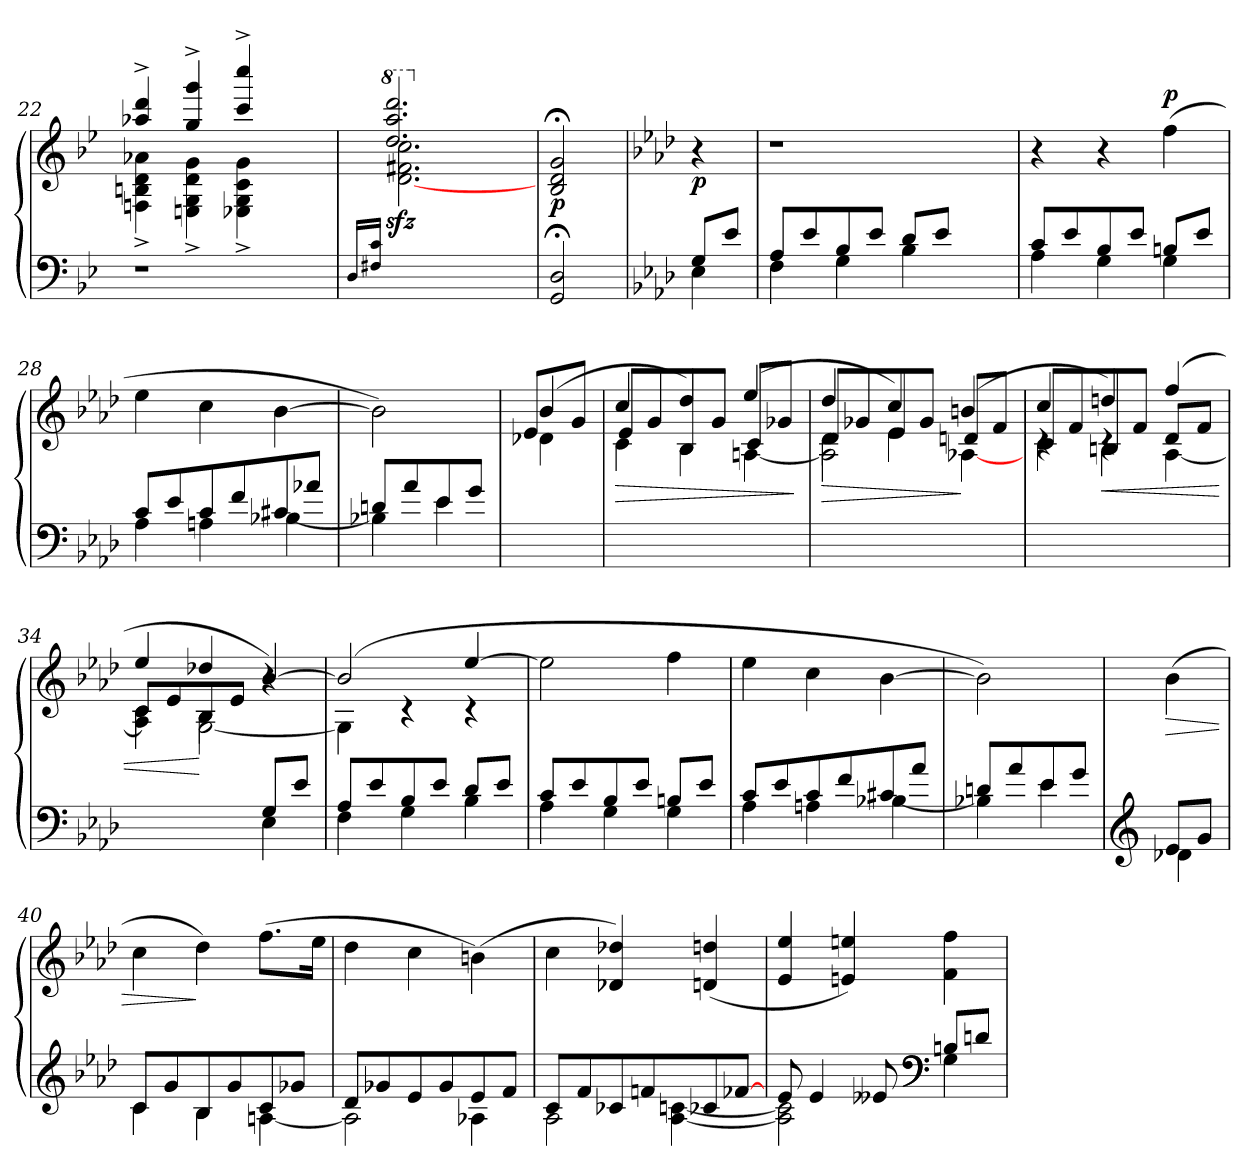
**kern	**kern	**dynam
*part1	*part1	*part1
*staff2	*staff1	*staff1/2
!!LO:LB:g=z
*clefF4	*clefG2	*
*k[b-e-]	*k[b-e-]	*
*B-:	*B-:	*
=22	=22	=22
*	*^	*
1r	4aa-X/^> 4ddd/^>	4Fn\^< 4Bn\^< 4d\^< 4a-X\^<	.
.	4gg/^> 4ggg/^>	4En\^< 4G\^< 4d\^< 4g\^<	.
.	4ccc/^> 4cccc/^>	4E-X\^< 4G\^< 4c\^< 4g\^<	.
.	4ryy	4ryy	.
=23	=23	=23	=23
16qD/LL	.	.	.
16qF#X/ 16qc/JJ	.	.	.
*	*8va	*	*
!	!	!	!LO:DY:b
4ryy	2.ddd/ 2.aaa/ 2.dddd/	[<2.dd\ 2.ff#X\ 2.ccc\	sfz
4ryy	.	.	.
4ryy	.	.	.
*	*v	*v	*
=24	=24	=24
*	*X8va	*
!	!	!LO:DY:b
2GG/;< 2D/;<	2B-/;< 2d/;< 2g/;<	p
=25	=25	=25
*k[b-e-a-d-]	*k[b-e-a-d-]	*
*A-:	*A-:	*
*^	*	*
!	!	!	!LO:DY:b
8G/L	4E-\	4r	p
8e-/J	.	.	.
=26	=26	=26	=26
8A-/L	4F\	1r	.
8e-/	.	.	.
8B-/	4G\	.	.
8e-/J	.	.	.
8d-/L	4B-\	.	.
8e-/J	.	.	.
4ryy	4ryy	.	.
=27	=27	=27	=27
8c/L	4A-\	4r	.
8e-/	.	.	.
8B-/	4G\	4r	.
8e-/J	.	.	.
!	!	!	!LO:DY:a
8Bn/L	4G\	(>4ff\	p
8e-/J	.	.	.
=28	=28	=28	=28
8c/L	4A-\	4ee-\	.
8e-/	.	.	.
8c/	4An\	4cc\	.
8f/	.	.	.
8c#X/	[<4B-X\	[4b-\	.
8a-X/J	.	.	.
!!LO:LB:g=z
=29	=29	=29	=29
8dn/L	4B-X\]	2b-\])	.
8a-/	.	.	.
8e-/	4e-\	.	.
8g/J	.	.	.
*v	*v	*	*
=30	=30	=30
*	*^	*
*	*	*^	*
4ryy	(>4b-/	4d-X\	8e-/L	.
.	.	.	8g/J	.
=31	=31	=31	=31	=31
!	!	!	!	!LO:HP:b
2.ryy	4cc/	4c\	8e-/L	>
.	.	.	8g/	.
.	4dd-/)	4B-\	8B-/	.
.	.	.	8g/J	.
.	(>4ee-/	[<4An\	8c/L	.
.	.	.	8g-X/J	.
*	*v	*v	*v	*
.	.	]
=32	=32	=32
!	!	!LO:HP:b
*	*^	*
*	*	*^	*
*	*	*	*^	*
2.ryy	4dd-/	2A\]	8d-/L	4d-\	>
.	.	.	8g-X/	.	.
.	4cc/)	.	8e-/	4e-\	.
.	.	.	8g-/J	.	.
.	(>4bn/	[<4A-X\	8dn/L	4ryy	]
.	.	.	8f/J	.	.
=33	=33	=33	=33	=33	=33
2.ryy	4cc/	4rc	8c/L	4c\	.
.	.	.	8f/	.	.
!	!	!	!	!	!LO:HP:b
.	4ddn/)	4rc	8Bn/	4B\	<
.	.	.	8f/J	.	.
.	(>4ff/	[<4A-\	8d-/L	4ryy	.
.	.	.	8f/J	.	.
=34	=34	=34	=34	=34	=34
*^	*	*	*	*	*
4ryy	4ryy	4ee-/	4A-\]	8c/L	4c\	.
.	.	.	.	8e-/	.	.
4ryy	4ryy	4dd-X/	[<2G\	8B-/	4B-\	[
.	.	.	.	8e-/J	.	.
8G/L	4E-\	[>4b-/)	.	4r	4ryy	.
8e-/J	.	.	.	.	.	.
*	*	*	*v	*v	*v	*
!!LO:PB:g=z
=35	=35	=35	=35	=35
8A-/L	4F\	(>2b-/]	4G\]	.
8e-/	.	.	.	.
8B-/	4G\	.	4rc	.
8e-/J	.	.	.	.
8d-/L	4B-\	[>4ee-/	4rc	.
8e-/J	.	.	.	.
*	*	*v	*v	*
=36	=36	=36	=36
8c/L	4A-\	2ee-\]	.
8e-/	.	.	.
8B-/	4G\	.	.
8e-/J	.	.	.
8Bn/L	4G\	4ff\	.
8e-/J	.	.	.
=37	=37	=37	=37
8c/L	4A-\	4ee-\	.
8e-/	.	.	.
8c/	4An\	4cc\	.
8f/	.	.	.
8c#X/	[<4B-X\	[4b-\	.
8a-/J	.	.	.
=38	=38	=38	=38
8dn/L	4B-X\]	2b-\])	.
8a-/	.	.	.
8e-/	4e-\	.	.
8g/J	.	.	.
=39	=39	=39	=39
*clefG2	*	*	*
!	!	!	!LO:HP:b
8e-/L	4d-X\	(>4b-\	>
8g/J	.	.	.
=40	=40	=40	=40
8c/L	4c\	4cc\	.
8g/	.	.	.
8B-/	4B-\	4dd-\)	]
8g/	.	.	.
8c/	[<4An\	(>8.ff\L	.
8g-X/J	.	.	.
.	.	16ee-\Jk	.
=41	=41	=41	=41
8d-/L	2A\]	4dd-\	.
8g-X/	.	.	.
8e-/	.	4cc\	.
8g-/	.	.	.
8e-/	4A-X\	(>4bn\)	.
8f/J	.	.	.
!!LO:LB:g=z
=42	=42	=42	=42
8c/L	2A-\	4cc\	.
8f/	.	.	.
8c-X/	.	4d-X/ 4dd-X/)	.
8fn/	.	.	.
8c-X/	[<4A-\ [<4c\	(<4dn/ 4ddn/	.
[>8f-X/J	.	.	.
=43	=43	=43	=43
8e-/	2A-\] 2c\]	4e-/ 4ee-/	.
4e-/	.	.	.
.	.	4en/ 4een/)	.
8e--X/	.	.	.
*clefF4	*	*	*
8Bn/L	4G\	4f\ 4ff\	.
8dn/J	.	.	.
*v	*v	*	*
=	=	=
*-	*-	*-
